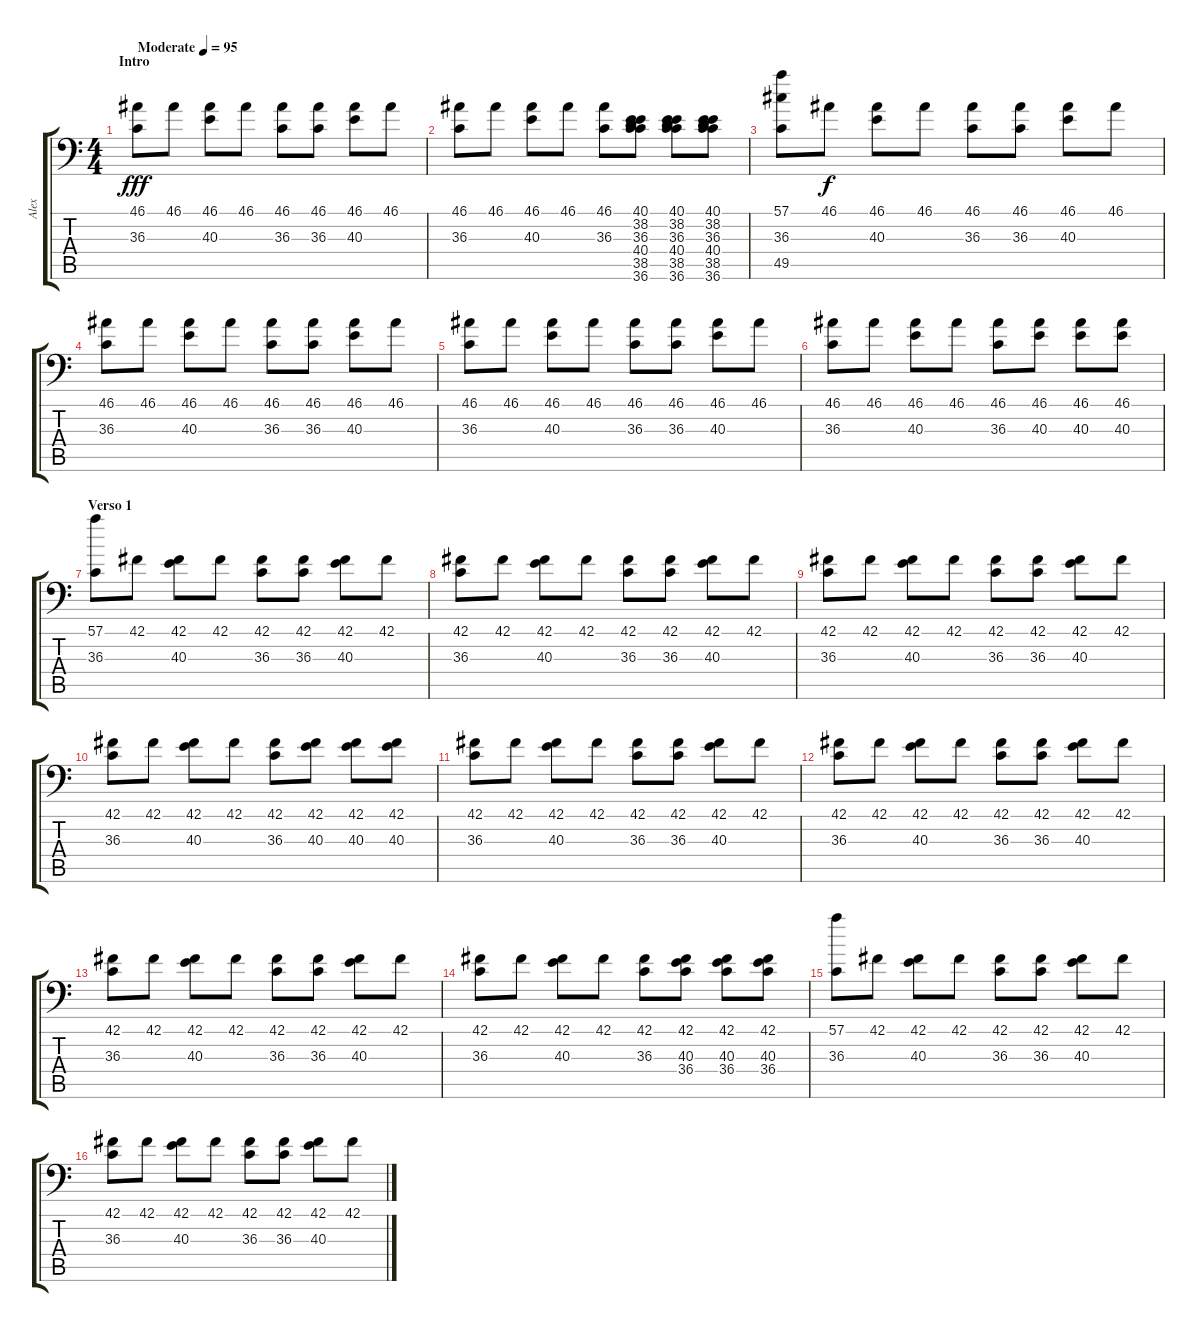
\track ("Alex" "Alex") {instrument acousticgrandpiano}
\staff {score tabs}
\tuning (C-1 C-1 C-1 C-1 C-1 C-1) {hide}
\ts (4 4)
\section ("" "Intro")
\tempo (95 "Moderate")
\clef f4
\ks c
(46.1 36.3).8{dy fff instrument acousticgrandpiano} 46.1.8 (46.1 40.3).8 46.1.8 (46.1 36.3).8 (46.1 36.3).8 (46.1 40.3).8 46.1.8 |
(46.1 36.3).8 46.1.8 (46.1 40.3).8 46.1.8 (46.1 36.3).8 (40.1 38.2 36.3 40.4 38.5 36.6).8 (40.1 38.2 36.3 40.4 38.5 36.6).8 (40.1 38.2 36.3 40.4 38.5 36.6).8 |
(57.1 36.3 49.5).8 46.1.8{dy f} (46.1 40.3).8 46.1.8 (46.1 36.3).8 (46.1 36.3).8 (46.1 40.3).8 46.1.8 |
(46.1 36.3).8 46.1.8 (46.1 40.3).8 46.1.8 (46.1 36.3).8 (46.1 36.3).8 (46.1 40.3).8 46.1.8 |
(46.1 36.3).8 46.1.8 (46.1 40.3).8 46.1.8 (46.1 36.3).8 (46.1 36.3).8 (46.1 40.3).8 46.1.8 |
(46.1 36.3).8 46.1.8 (46.1 40.3).8 46.1.8 (46.1 36.3).8 (46.1 40.3).8 (46.1 40.3).8 (46.1 40.3).8 |
\section ("" "Verso 1")
(57.1 36.3).8 42.1.8 (42.1 40.3).8 42.1.8 (42.1 36.3).8 (42.1 36.3).8 (42.1 40.3).8 42.1.8 |
(42.1 36.3).8 42.1.8 (42.1 40.3).8 42.1.8 (42.1 36.3).8 (42.1 36.3).8 (42.1 40.3).8 42.1.8 |
(42.1 36.3).8 42.1.8 (42.1 40.3).8 42.1.8 (42.1 36.3).8 (42.1 36.3).8 (42.1 40.3).8 42.1.8 |
(42.1 36.3).8 42.1.8 (42.1 40.3).8 42.1.8 (42.1 36.3).8 (42.1 40.3).8 (42.1 40.3).8 (42.1 40.3).8 |
(42.1 36.3).8 42.1.8 (42.1 40.3).8 42.1.8 (42.1 36.3).8 (42.1 36.3).8 (42.1 40.3).8 42.1.8 |
(42.1 36.3).8 42.1.8 (42.1 40.3).8 42.1.8 (42.1 36.3).8 (42.1 36.3).8 (42.1 40.3).8 42.1.8 |
(42.1 36.3).8 42.1.8 (42.1 40.3).8 42.1.8 (42.1 36.3).8 (42.1 36.3).8 (42.1 40.3).8 42.1.8 |
(42.1 36.3).8 42.1.8 (42.1 40.3).8 42.1.8 (42.1 36.3).8 (42.1 40.3 36.4).8 (42.1 40.3 36.4).8 (42.1 40.3 36.4).8 |
(57.1 36.3).8 42.1.8 (42.1 40.3).8 42.1.8 (42.1 36.3).8 (42.1 36.3).8 (42.1 40.3).8 42.1.8 |
(42.1 36.3).8 42.1.8 (42.1 40.3).8 42.1.8 (42.1 36.3).8 (42.1 36.3).8 (42.1 40.3).8 42.1.8
